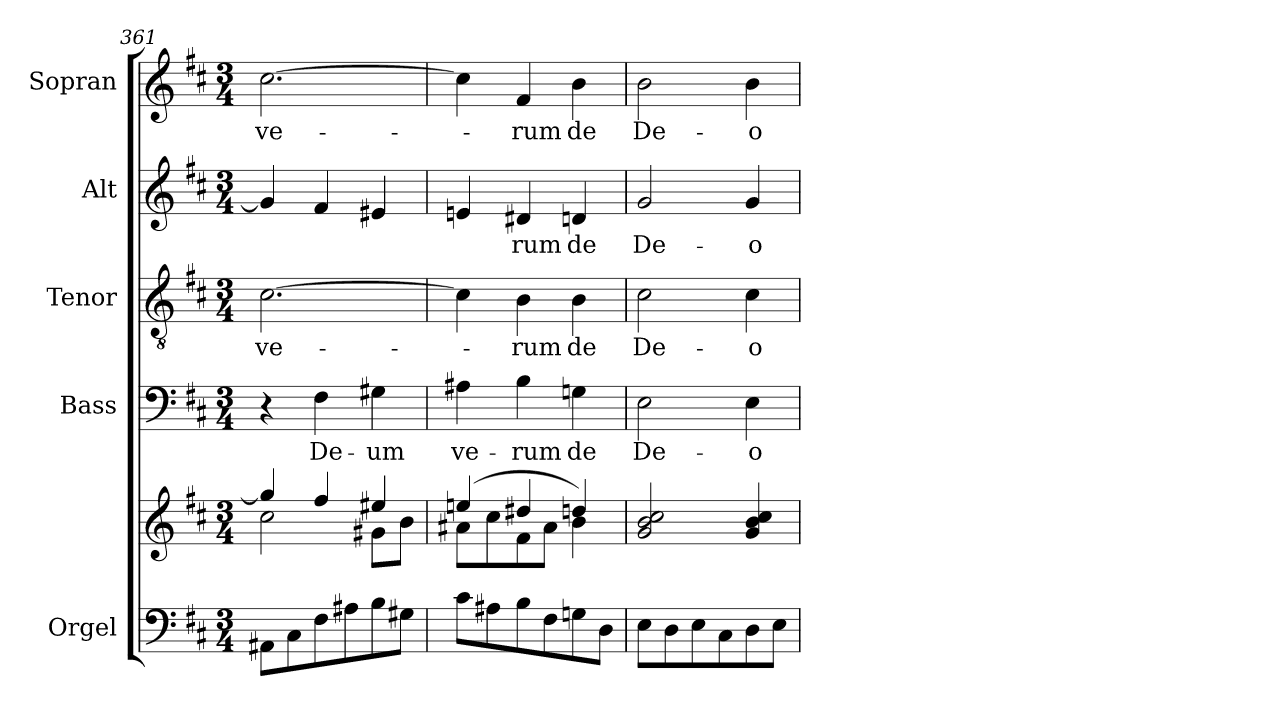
**kern	**kern	**kern	**text	**kern	**text	**kern	**text	**kern	**text
*part5	*part5	*part4	*part4	*part3	*part3	*part2	*part2	*part1	*part1
*staff6	*staff5	*staff4	*staff4	*staff3	*staff3	*staff2	*staff2	*staff1	*staff1
*I"Orgel	*	*I"Bass	*	*I"Tenor	*	*I"Alt	*	*I"Sopran	*
*I'Org.	*	*I'B.	*	*I'T.	*	*I'A.	*	*I'S.	*
!!LO:LB:g=z
*clefF4	*clefG2	*clefF4	*	*clefGv2	*	*clefG2	*	*clefG2	*
*k[f#c#]	*k[f#c#]	*k[f#c#]	*	*k[f#c#]	*	*k[f#c#]	*	*k[f#c#]	*
*D:	*D:	*D:	*	*D:	*	*D:	*	*D:	*
*M3/4	*M3/4	*M3/4	*	*M3/4	*	*M3/4	*	*M3/4	*
=361	=361	=361	=361	=361	=361	=361	=361	=361	=361
*	*^	*	*	*	*	*	*	*	*
!	!	!	!	!	!	!LO:LY:b	!	!	!	!LO:LY:b
8AA#X\L	4gg/]	2cc#\	4r	.	[2.c#\	ve-	4g/]	.	[2.cc#\	ve-
8C#\	.	.	.	.	.	.	.	.	.	.
!	!	!	!	!LO:LY:b	!	!	!	!	!	!
8F#\	4ff#/	.	4F#\	De-	.	.	4f#/	.	.	.
8A#X\	.	.	.	.	.	.	.	.	.	.
!	!	!	!	!LO:LY:b	!	!	!	!	!	!
8B\	4ee#X/	8g#X\L	4G#X\	-um	.	.	4e#X/	.	.	.
8G#X\J	.	8b\J	.	.	.	.	.	.	.	.
=362	=362	=362	=362	=362	=362	=362	=362	=362	=362	=362
!	!	!	!	!LO:LY:b	!	!	!	!	!	!
8c#\L	(4een/	8a#X\L	4A#X\	ve-	4c#\]	.	4en/	.	4cc#\]	.
8A#X\	.	8cc#\	.	.	.	.	.	.	.	.
!	!	!	!	!LO:LY:b	!	!LO:LY:b	!	!LO:LY:b	!	!LO:LY:b
8B\	4dd#X/	8f#\	4B\	-rum	4B\	-rum	4d#X/	-rum	4f#/	-rum
8F#\	.	8a#\J	.	.	.	.	.	.	.	.
!	!	!	!	!LO:LY:b	!	!LO:LY:b	!	!LO:LY:b	!	!LO:LY:b
8Gn\	4ddn/)	4b\	4Gn\	de	4B\	de	4dn/	de	4b\	de
8D\J	.	.	.	.	.	.	.	.	.	.
*	*v	*v	*	*	*	*	*	*	*	*
=363	=363	=363	=363	=363	=363	=363	=363	=363	=363
!	!	!	!LO:LY:b	!	!LO:LY:b	!	!LO:LY:b	!	!LO:LY:b
8E\L	2g/ 2b/ 2cc#/	2E\	De-	2c#\	De-	2g/	De-	2b\	De-
8D\	.	.	.	.	.	.	.	.	.
8E\	.	.	.	.	.	.	.	.	.
8C#\	.	.	.	.	.	.	.	.	.
!	!	!	!LO:LY:b	!	!LO:LY:b	!	!LO:LY:b	!	!LO:LY:b
8D\	4g/ 4b/ 4cc#/	4E\	-o	4c#\	-o	4g/	-o	4b\	-o
8E\J	.	.	.	.	.	.	.	.	.
=	=	=	=	=	=	=	=	=	=
*-	*-	*-	*-	*-	*-	*-	*-	*-	*-
